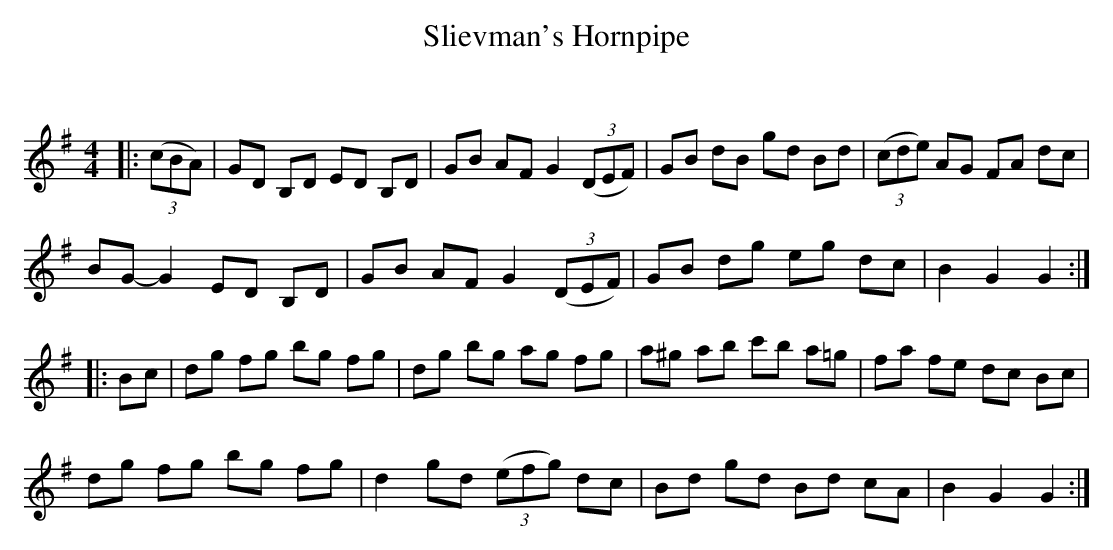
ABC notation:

X:1
T: Slievman's Hornpipe
C:
Q: 232
K:G
M:4/4
L:1/8
|:((3cBA) |GD B,D ED B,D|GB AF G2 ((3DEF) |GB dB gd Bd|((3cde) AG FA dc|
BG-G2 ED B,D|GB AF G2 ((3DEF) |GB dg eg dc|B2 G2 G2:|
|:Bc|dg fg bg fg|dg bg ag fg|a^g ab c'b a=g|fa fe dc Bc|
dg fg bg fg|d2 gd ((3efg) dc|Bd gd Bd cA|B2 G2 G2:|
